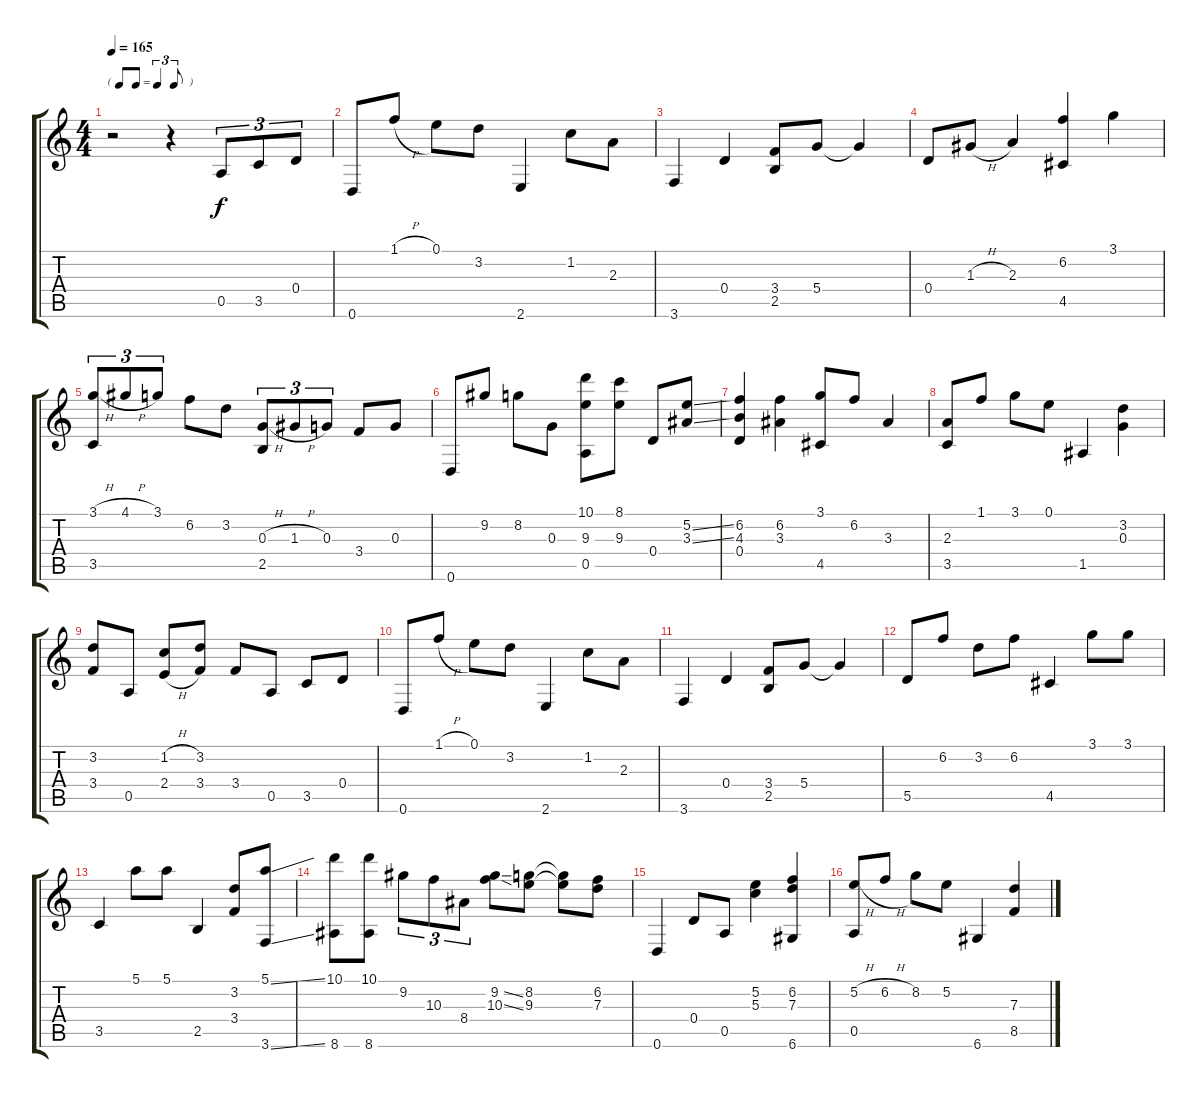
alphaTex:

\track "" {instrument acousticguitarsteel}
\staff {score tabs}
\tuning (E4 B3 G3 D3 A2 D2) {hide}
\ts (4 4)
\tf triplet8th
\tempo 165
\clef g2
\ks c
r.2{dy f instrument acousticguitarsteel} r.4 0.5.8{tu (3 2)} 3.5.8{tu (3 2)} 0.4.8{tu (3 2)} |
0.6.8 1.1{h}.8 0.1.8 3.2.8 2.6.4 1.2.8 2.3.8 |
3.6.4 0.4.4 (3.4 2.5).8 5.4.8 5.4{t}.4 |
0.4.8 1.3{h}.8 2.3.4 (6.2 4.5).4 3.1.4 |
(3.1{h} 3.5).8{tu (3 2)} 4.1{h}.8{tu (3 2)} 3.1.8{tu (3 2)} 6.2.8 3.2.8 (0.3{h} 2.5).8{tu (3 2)} 1.3{h}.8{tu (3 2)} 0.3.8{tu (3 2)} 3.4.8 0.3.8 |
0.6.8 9.2.8 8.2.8 0.3.8 (10.1 9.3 0.5).8 (8.1 9.3).8 0.4.8 (5.2{ss} 3.3{ss}).8 |
(6.2 4.3 0.4).4 (6.2 3.3).4 (3.1 4.5).8 6.2.8 3.3.4 |
(2.3 3.5).8 1.1.8 3.1.8 0.1.8 1.5.4 (3.2 0.3).4 |
(3.2 3.4).8 0.5.8 (1.2{h} 2.4{h}).8 (3.2 3.4).8 3.4.8 0.5.8 3.5.8 0.4.8 |
0.6.8 1.1{h}.8 0.1.8 3.2.8 2.6.4 1.2.8 2.3.8 |
3.6.4 0.4.4 (3.4 2.5).8 5.4.8 5.4{t}.4 |
5.5.8 6.2.8 3.2.8 6.2.8 4.5.4 3.1.8 3.1.8 |
3.5.4 5.1.8 5.1.8 2.5.4 (3.2 3.4).8 (5.1{ss} 3.6{ss}).8 |
(10.1 8.6).8 (10.1 8.6).8 9.2.8{tu (3 2)} 10.3.8{tu (3 2)} 8.4.8{tu (3 2)} (9.2{ss} 10.3{ss}).8 (8.2 9.3).8 (8.2{t} 9.3{t}).8 (6.2 7.3).8 |
0.6.4 0.4.8 0.5.8 (5.2 5.3).4 (6.2 7.3 6.6).4 |
(5.2{h} 0.5).8 6.2{h}.8 8.2.8 5.2.8 6.6.4 (7.3 8.5).4
